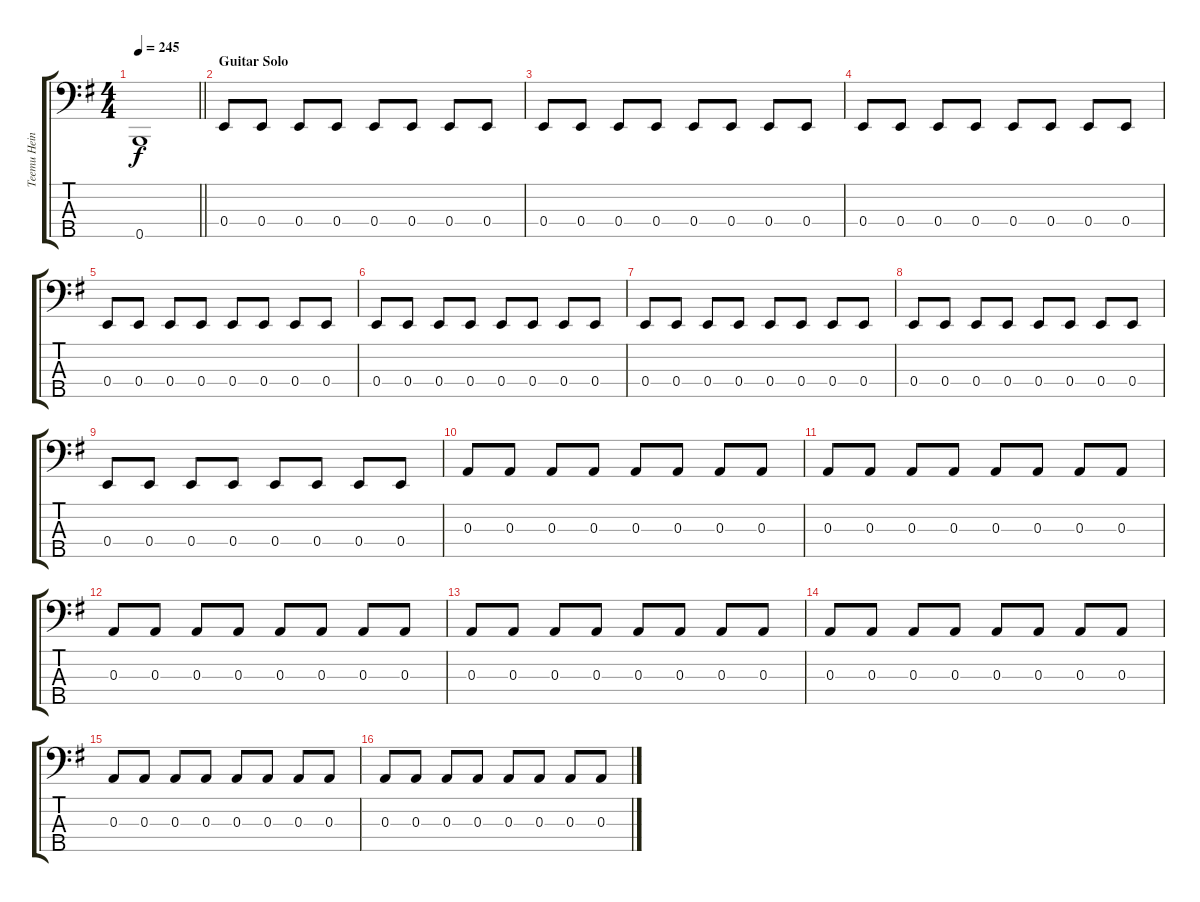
\track ("Teemu Heinola (bass)" "Teemu Hein") {instrument electricbasspick}
\staff {score tabs}
\tuning (G2 D2 A1 E1 B0) {hide}
\ts (4 4)
\tempo 245
\clef f4
\barLineRight lightlight
\ks eminor
0.5{t}.1{dy f} |
\section ("" "Guitar Solo")
0.4.8 0.4.8 0.4.8 0.4.8 0.4.8 0.4.8 0.4.8 0.4.8 |
0.4.8 0.4.8 0.4.8 0.4.8 0.4.8 0.4.8 0.4.8 0.4.8 |
0.4.8 0.4.8 0.4.8 0.4.8 0.4.8 0.4.8 0.4.8 0.4.8 |
0.4.8 0.4.8 0.4.8 0.4.8 0.4.8 0.4.8 0.4.8 0.4.8 |
0.4.8 0.4.8 0.4.8 0.4.8 0.4.8 0.4.8 0.4.8 0.4.8 |
0.4.8 0.4.8 0.4.8 0.4.8 0.4.8 0.4.8 0.4.8 0.4.8 |
0.4.8 0.4.8 0.4.8 0.4.8 0.4.8 0.4.8 0.4.8 0.4.8 |
0.4.8 0.4.8 0.4.8 0.4.8 0.4.8 0.4.8 0.4.8 0.4.8 |
0.3.8 0.3.8 0.3.8 0.3.8 0.3.8 0.3.8 0.3.8 0.3.8 |
0.3.8 0.3.8 0.3.8 0.3.8 0.3.8 0.3.8 0.3.8 0.3.8 |
0.3.8 0.3.8 0.3.8 0.3.8 0.3.8 0.3.8 0.3.8 0.3.8 |
0.3.8 0.3.8 0.3.8 0.3.8 0.3.8 0.3.8 0.3.8 0.3.8 |
0.3.8 0.3.8 0.3.8 0.3.8 0.3.8 0.3.8 0.3.8 0.3.8 |
0.3.8 0.3.8 0.3.8 0.3.8 0.3.8 0.3.8 0.3.8 0.3.8 |
0.3.8 0.3.8 0.3.8 0.3.8 0.3.8 0.3.8 0.3.8 0.3.8
